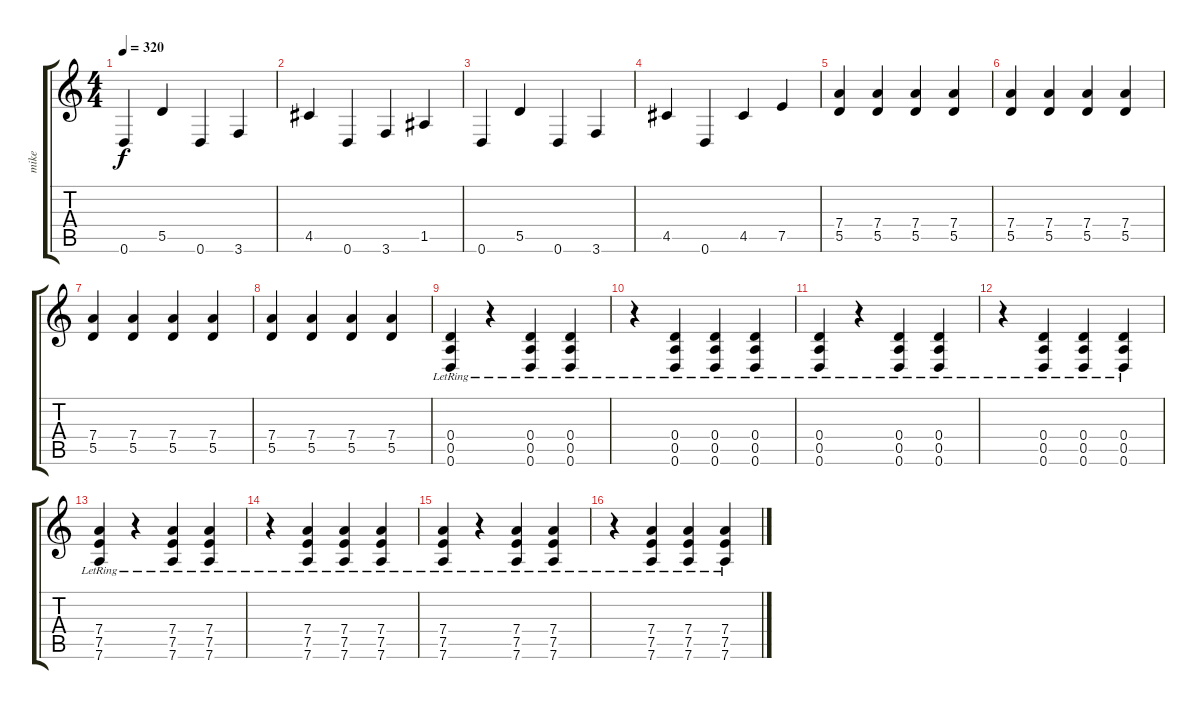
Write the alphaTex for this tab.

\track ("mike" "mike") {instrument acousticguitarsteel}
\staff {score tabs}
\tuning (E4 B3 G3 D3 A2 D2) {hide}
\ts (4 4)
\tempo 320
\clef g2
\ks c
0.6.4{dy f} 5.5.4 0.6.4 3.6.4 |
4.5.4 0.6.4 3.6.4 1.5.4 |
0.6.4 5.5.4 0.6.4 3.6.4 |
4.5.4 0.6.4 4.5.4 7.5.4 |
(7.4 5.5).4 (7.4 5.5).4 (7.4 5.5).4 (7.4 5.5).4 |
(7.4 5.5).4 (7.4 5.5).4 (7.4 5.5).4 (7.4 5.5).4 |
(7.4 5.5).4 (7.4 5.5).4 (7.4 5.5).4 (7.4 5.5).4 |
(7.4 5.5).4 (7.4 5.5).4 (7.4 5.5).4 (7.4 5.5).4 |
(0.4{lr} 0.5{lr} 0.6{lr}).4 r.4 (0.4{lr} 0.5{lr} 0.6{lr}).4 (0.4{lr} 0.5{lr} 0.6{lr}).4 |
r.4 (0.4{lr} 0.5{lr} 0.6{lr}).4 (0.4{lr} 0.5{lr} 0.6{lr}).4 (0.4{lr} 0.5{lr} 0.6{lr}).4 |
(0.4{lr} 0.5{lr} 0.6{lr}).4 r.4 (0.4{lr} 0.5{lr} 0.6{lr}).4 (0.4{lr} 0.5{lr} 0.6{lr}).4 |
r.4 (0.4{lr} 0.5{lr} 0.6{lr}).4 (0.4{lr} 0.5{lr} 0.6{lr}).4 (0.4{lr} 0.5{lr} 0.6{lr}).4 |
(7.4{lr} 7.5{lr} 7.6{lr}).4 r.4 (7.4{lr} 7.5{lr} 7.6{lr}).4 (7.4{lr} 7.5{lr} 7.6{lr}).4 |
r.4 (7.4{lr} 7.5{lr} 7.6{lr}).4 (7.4{lr} 7.5{lr} 7.6{lr}).4 (7.4{lr} 7.5{lr} 7.6{lr}).4 |
(7.4{lr} 7.5{lr} 7.6{lr}).4 r.4 (7.4{lr} 7.5{lr} 7.6{lr}).4 (7.4{lr} 7.5{lr} 7.6{lr}).4 |
r.4 (7.4{lr} 7.5{lr} 7.6{lr}).4 (7.4{lr} 7.5{lr} 7.6{lr}).4 (7.4{lr} 7.5{lr} 7.6{lr}).4
